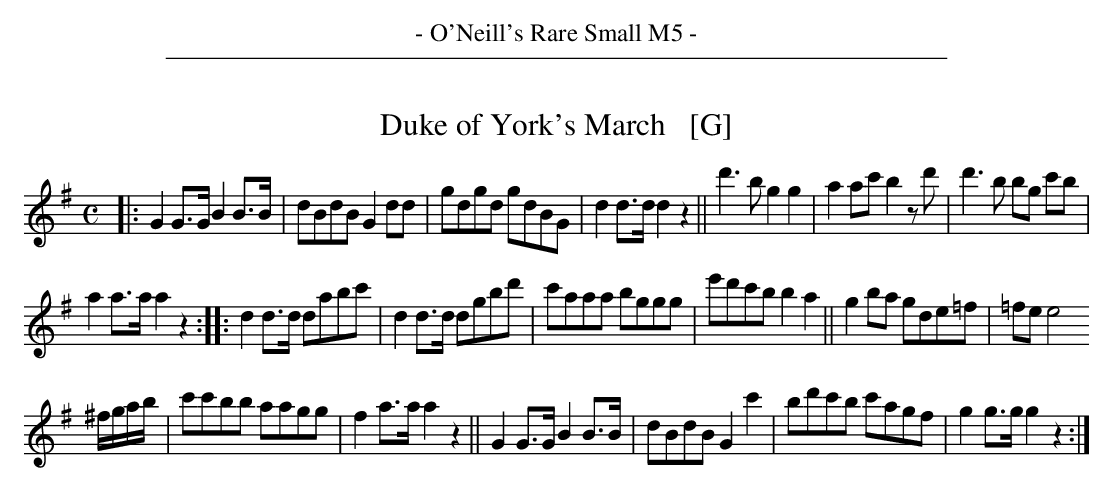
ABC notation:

X:1
T: Duke of York's March   [G]
M: C
L: 1/8
K: G
|:\
G2G>G B2B>B | dBdB G2dd | gdgd gdBG | d2d>d d2z2 || d'3b g2g2 | a2ac' b2zd' | d'3b bg c'b |
a2a>a a2z2 :: d2d>d dabc' | d2d>d dgbd' | c'aaa bggg | e'd'c'b b2a2 || g2ba gde=f | =fe e4
^f/g/a/b/ | c'c'bb aagg | f2a>a a2z2 || G2G>G B2B>B | dBdB G2c'2 | bd'c'b c'agf | g2g>g g2z2 :|
